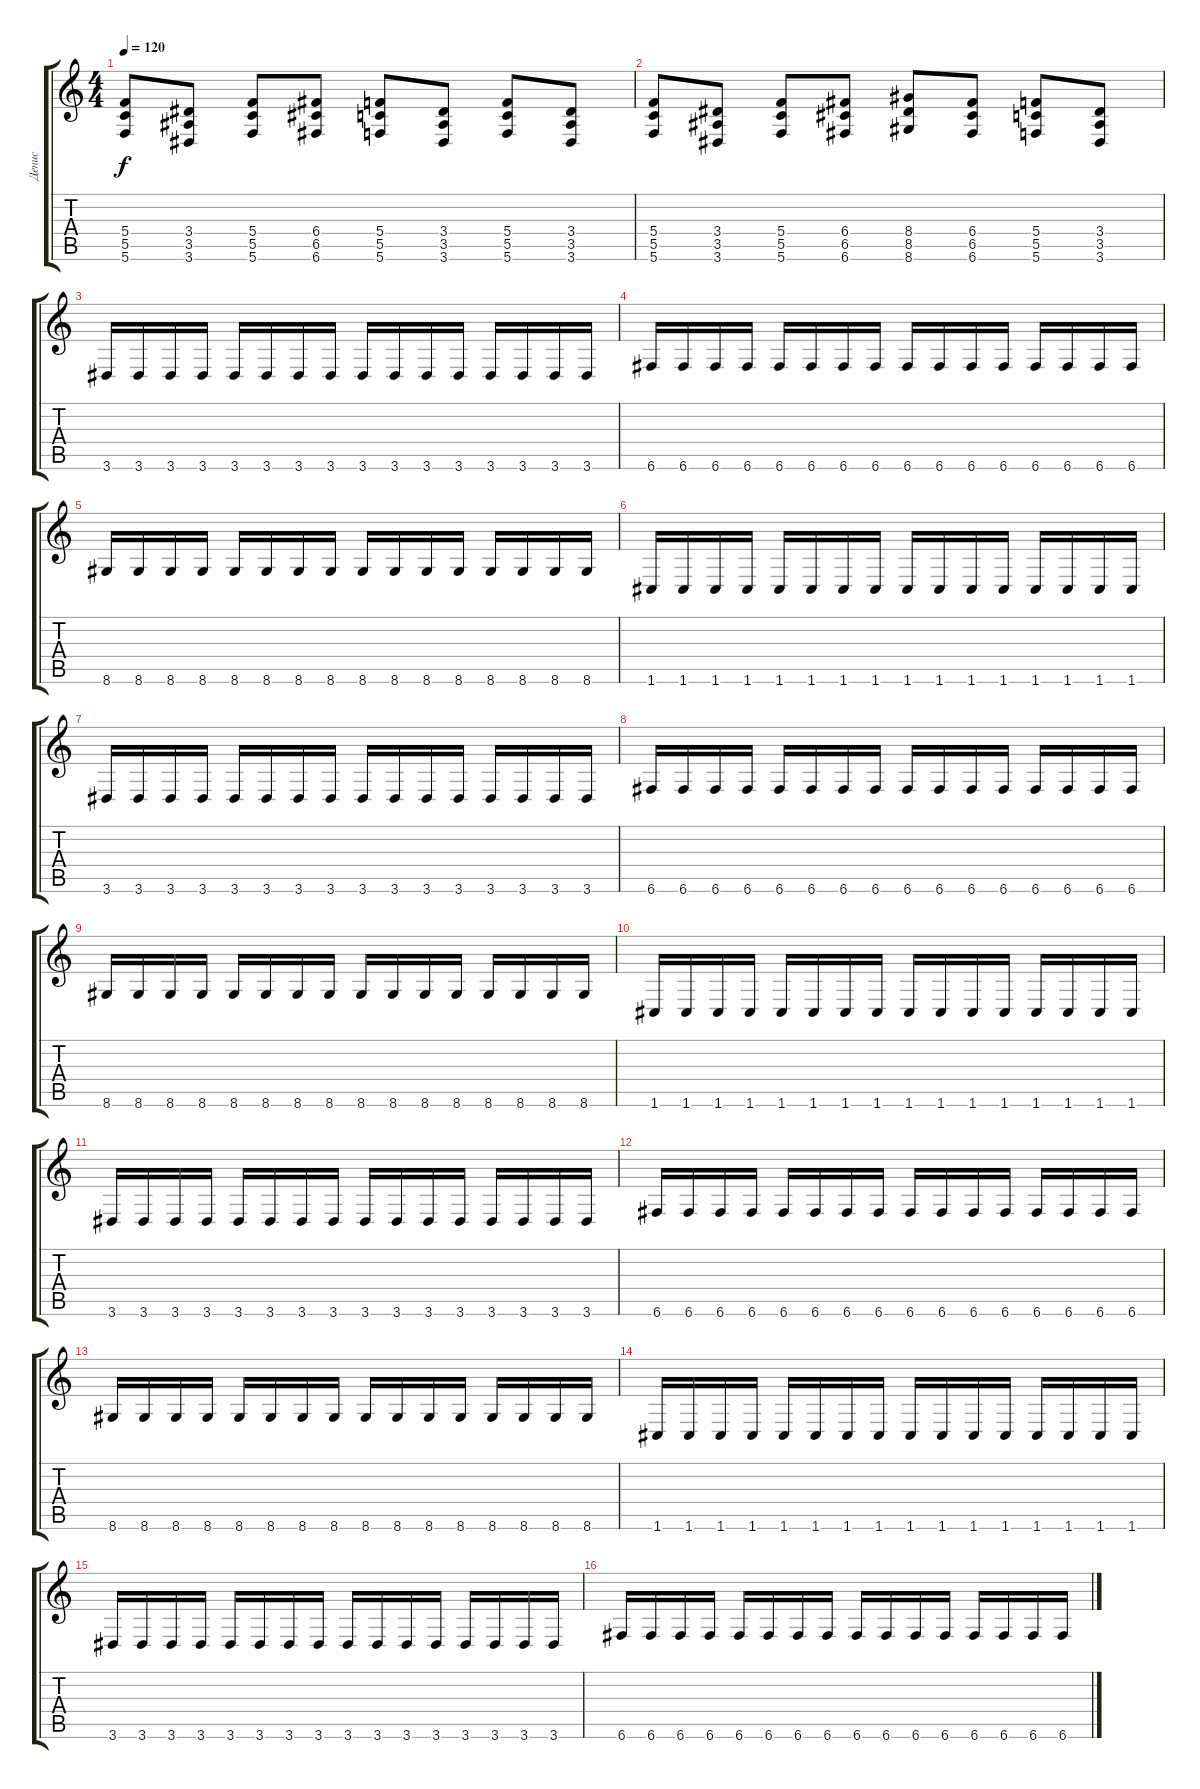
\track ("Денис" "Денис") {instrument overdrivenguitar}
\staff {score tabs}
\tuning (D4 A3 F3 C3 G2 C2) {hide}
\ts (4 4)
\tempo 120
\clef g2
\ks c
(5.4 5.5 5.6).8{dy f} (3.4 3.5 3.6).8 (5.4 5.5 5.6).8 (6.4 6.5 6.6).8 (5.4 5.5 5.6).8 (3.4 3.5 3.6).8 (5.4 5.5 5.6).8 (3.4 3.5 3.6).8 |
(5.4 5.5 5.6).8 (3.4 3.5 3.6).8 (5.4 5.5 5.6).8 (6.4 6.5 6.6).8 (8.4 8.5 8.6).8 (6.4 6.5 6.6).8 (5.4 5.5 5.6).8 (3.4 3.5 3.6).8 |
3.6.16 3.6.16 3.6.16 3.6.16 3.6.16 3.6.16 3.6.16 3.6.16 3.6.16 3.6.16 3.6.16 3.6.16 3.6.16 3.6.16 3.6.16 3.6.16 |
6.6.16 6.6.16 6.6.16 6.6.16 6.6.16 6.6.16 6.6.16 6.6.16 6.6.16 6.6.16 6.6.16 6.6.16 6.6.16 6.6.16 6.6.16 6.6.16 |
8.6.16 8.6.16 8.6.16 8.6.16 8.6.16 8.6.16 8.6.16 8.6.16 8.6.16 8.6.16 8.6.16 8.6.16 8.6.16 8.6.16 8.6.16 8.6.16 |
1.6.16 1.6.16 1.6.16 1.6.16 1.6.16 1.6.16 1.6.16 1.6.16 1.6.16 1.6.16 1.6.16 1.6.16 1.6.16 1.6.16 1.6.16 1.6.16 |
3.6.16 3.6.16 3.6.16 3.6.16 3.6.16 3.6.16 3.6.16 3.6.16 3.6.16 3.6.16 3.6.16 3.6.16 3.6.16 3.6.16 3.6.16 3.6.16 |
6.6.16 6.6.16 6.6.16 6.6.16 6.6.16 6.6.16 6.6.16 6.6.16 6.6.16 6.6.16 6.6.16 6.6.16 6.6.16 6.6.16 6.6.16 6.6.16 |
8.6.16 8.6.16 8.6.16 8.6.16 8.6.16 8.6.16 8.6.16 8.6.16 8.6.16 8.6.16 8.6.16 8.6.16 8.6.16 8.6.16 8.6.16 8.6.16 |
1.6.16 1.6.16 1.6.16 1.6.16 1.6.16 1.6.16 1.6.16 1.6.16 1.6.16 1.6.16 1.6.16 1.6.16 1.6.16 1.6.16 1.6.16 1.6.16 |
3.6.16 3.6.16 3.6.16 3.6.16 3.6.16 3.6.16 3.6.16 3.6.16 3.6.16 3.6.16 3.6.16 3.6.16 3.6.16 3.6.16 3.6.16 3.6.16 |
6.6.16 6.6.16 6.6.16 6.6.16 6.6.16 6.6.16 6.6.16 6.6.16 6.6.16 6.6.16 6.6.16 6.6.16 6.6.16 6.6.16 6.6.16 6.6.16 |
8.6.16 8.6.16 8.6.16 8.6.16 8.6.16 8.6.16 8.6.16 8.6.16 8.6.16 8.6.16 8.6.16 8.6.16 8.6.16 8.6.16 8.6.16 8.6.16 |
1.6.16 1.6.16 1.6.16 1.6.16 1.6.16 1.6.16 1.6.16 1.6.16 1.6.16 1.6.16 1.6.16 1.6.16 1.6.16 1.6.16 1.6.16 1.6.16 |
3.6.16 3.6.16 3.6.16 3.6.16 3.6.16 3.6.16 3.6.16 3.6.16 3.6.16 3.6.16 3.6.16 3.6.16 3.6.16 3.6.16 3.6.16 3.6.16 |
6.6.16 6.6.16 6.6.16 6.6.16 6.6.16 6.6.16 6.6.16 6.6.16 6.6.16 6.6.16 6.6.16 6.6.16 6.6.16 6.6.16 6.6.16 6.6.16
